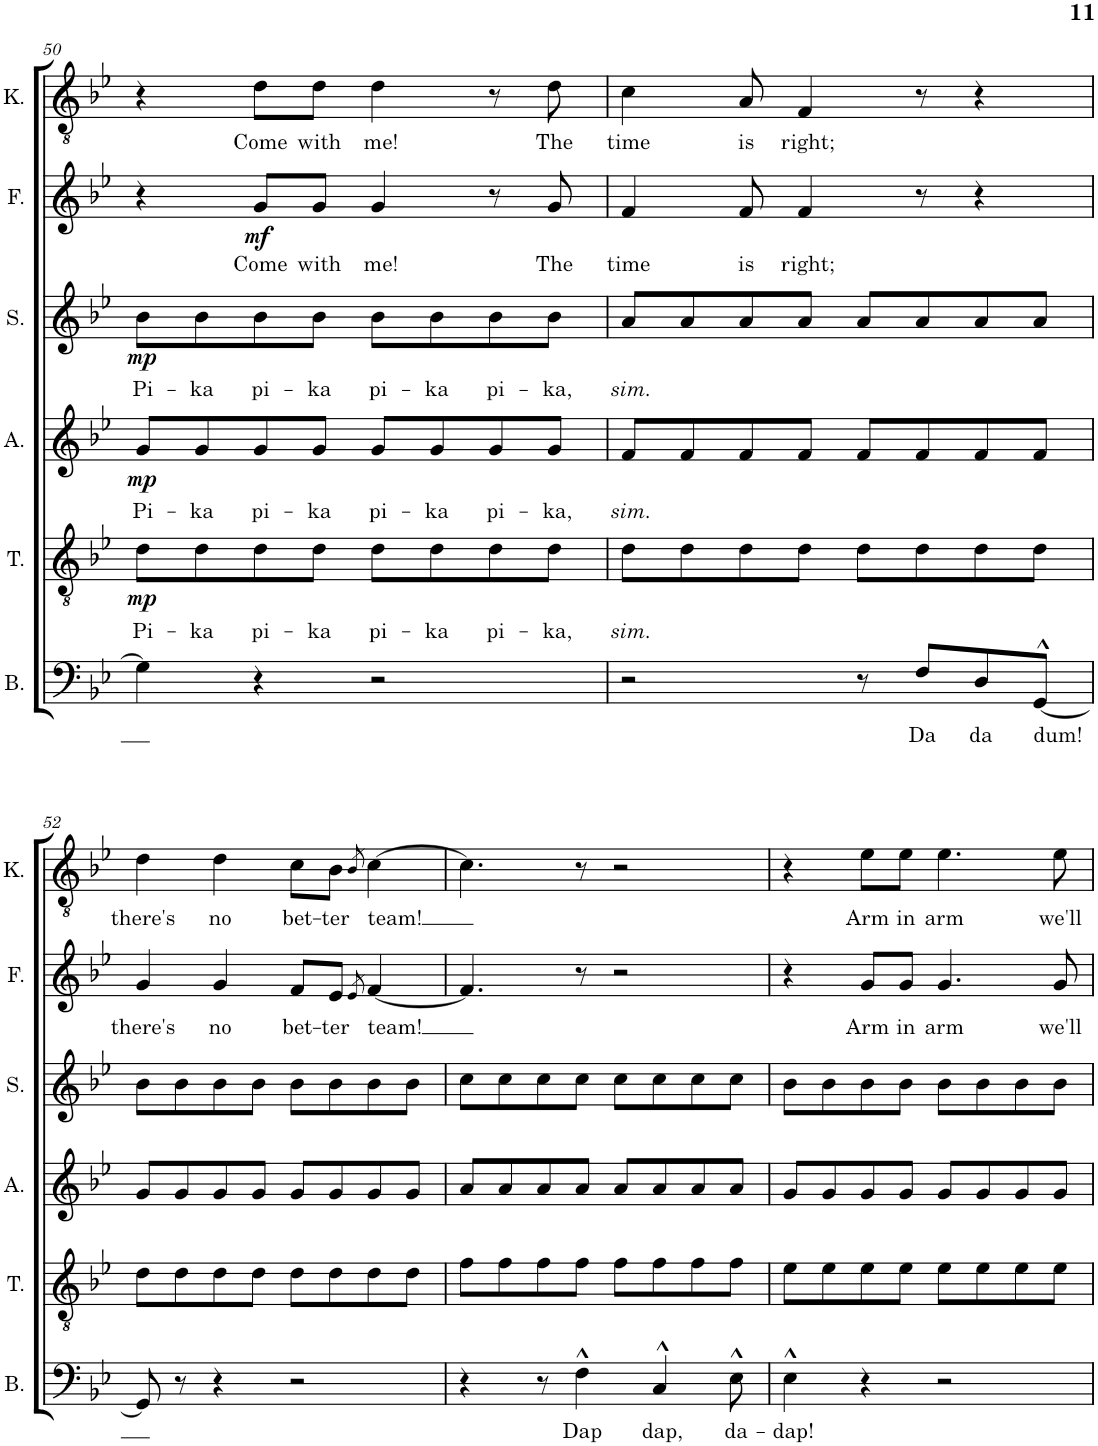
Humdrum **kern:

**kern	**text	**kern	**text	**dynam	**kern	**text	**dynam	**kern	**text	**dynam	**kern	**text	**dynam	**kern	**text
*part6	*part6	*part5	*part5	*part5	*part4	*part4	*part4	*part3	*part3	*part3	*part2	*part2	*part2	*part1	*part1
*staff6	*staff6	*staff5	*staff5	*staff5	*staff4	*staff4	*staff4	*staff3	*staff3	*staff3	*staff2	*staff2	*staff2	*staff1	*staff1
*I"Bass	*	*I"Tenor	*	*	*I"Alto	*	*	*I"Soprano	*	*	*I"Friend	*	*	*I"Ketchum	*
*I'B.	*	*I'T.	*	*	*I'A.	*	*	*I'S.	*	*	*I'F.	*	*	*I'K.	*
!!LO:PB:g=z
*clefF4	*	*clefGv2	*	*	*clefG2	*	*	*clefG2	*	*	*clefG2	*	*	*clefGv2	*
*k[b-e-]	*	*k[b-e-]	*	*	*k[b-e-]	*	*	*k[b-e-]	*	*	*k[b-e-]	*	*	*k[b-e-]	*
*M4/4	*	*M4/4	*	*	*M4/4	*	*	*M4/4	*	*	*M4/4	*	*	*M4/4	*
=50	=50	=50	=50	=50	=50	=50	=50	=50	=50	=50	=50	=50	=50	=50	=50
!	!	!	!LO:LY:b	!LO:DY:b	!	!LO:LY:b	!LO:DY:b	!	!LO:LY:b	!LO:DY:b	!	!	!	!	!
4G\]	.	8d\L	Pi-	mp	8g/L	Pi-	mp	8b-\L	Pi-	mp	4r	.	.	4r	.
!	!	!	!LO:LY:b	!	!	!LO:LY:b	!	!	!LO:LY:b	!	!	!	!	!	!
.	.	8d\	-ka	.	8g/	-ka	.	8b-\	-ka	.	.	.	.	.	.
!	!	!	!LO:LY:b	!	!	!LO:LY:b	!	!	!LO:LY:b	!	!	!LO:LY:b	!LO:DY:b	!	!LO:LY:b
4r	.	8d\	pi-	.	8g/	pi-	.	8b-\	pi-	.	8g/L	Come	mf	8d\L	Come
!	!	!	!LO:LY:b	!	!	!LO:LY:b	!	!	!LO:LY:b	!	!	!LO:LY:b	!	!	!LO:LY:b
.	.	8d\J	-ka	.	8g/J	-ka	.	8b-\J	-ka	.	8g/J	with	.	8d\J	with
!	!	!	!LO:LY:b	!	!	!LO:LY:b	!	!	!LO:LY:b	!	!	!LO:LY:b	!	!	!LO:LY:b
2r	.	8d\L	pi-	.	8g/L	pi-	.	8b-\L	pi-	.	4g/	me!	.	4d\	me!
!	!	!	!LO:LY:b	!	!	!LO:LY:b	!	!	!LO:LY:b	!	!	!	!	!	!
.	.	8d\	-ka	.	8g/	-ka	.	8b-\	-ka	.	.	.	.	.	.
!	!	!	!LO:LY:b	!	!	!LO:LY:b	!	!	!LO:LY:b	!	!	!	!	!	!
.	.	8d\	pi-	.	8g/	pi-	.	8b-\	pi-	.	8r	.	.	8r	.
!	!	!	!LO:LY:b	!	!	!LO:LY:b	!	!	!LO:LY:b	!	!	!LO:LY:b	!	!	!LO:LY:b
.	.	8d\J	-ka,	.	8g/J	-ka,	.	8b-\J	-ka,	.	8g/	The	.	8d\	The
=51	=51	=51	=51	=51	=51	=51	=51	=51	=51	=51	=51	=51	=51	=51	=51
!	!	!	!LO:LY:b	!	!	!LO:LY:b	!	!	!LO:LY:b	!	!	!LO:LY:b	!	!	!LO:LY:b
2r	.	8d\L	sim.	.	8f/L	sim.	.	8a/L	sim.	.	4f/	time	.	4c\	time
.	.	8d\	.	.	8f/	.	.	8a/	.	.	.	.	.	.	.
!	!	!	!	!	!	!	!	!	!	!	!	!LO:LY:b	!	!	!LO:LY:b
.	.	8d\	.	.	8f/	.	.	8a/	.	.	8f/	is	.	8A/	is
!	!	!	!	!	!	!	!	!	!	!	!	!LO:LY:b	!	!	!LO:LY:b
.	.	8d\J	.	.	8f/J	.	.	8a/J	.	.	4f/	right;	.	4F/	right;
8r	.	8d\L	.	.	8f/L	.	.	8a/L	.	.	.	.	.	.	.
!	!LO:LY:b	!	!	!	!	!	!	!	!	!	!	!	!	!	!
8F/L	Da	8d\	.	.	8f/	.	.	8a/	.	.	8r	.	.	8r	.
!	!LO:LY:b	!	!	!	!	!	!	!	!	!	!	!	!	!	!
8D/	da	8d\	.	.	8f/	.	.	8a/	.	.	4r	.	.	4r	.
!	!LO:LY:b	!	!	!	!	!	!	!	!	!	!	!	!	!	!
[8GG^^/J	dum!	8d\J	.	.	8f/J	.	.	8a/J	.	.	.	.	.	.	.
!!LO:LB:g=z
=52	=52	=52	=52	=52	=52	=52	=52	=52	=52	=52	=52	=52	=52	=52	=52
!	!	!	!	!	!	!	!	!	!	!	!	!LO:LY:b	!	!	!LO:LY:b
8GG/]	.	8d\L	.	.	8g/L	.	.	8b-\L	.	.	4g/	there's	.	4d\	there's
8r	.	8d\	.	.	8g/	.	.	8b-\	.	.	.	.	.	.	.
!	!	!	!	!	!	!	!	!	!	!	!	!LO:LY:b	!	!	!LO:LY:b
4r	.	8d\	.	.	8g/	.	.	8b-\	.	.	4g/	no	.	4d\	no
.	.	8d\J	.	.	8g/J	.	.	8b-\J	.	.	.	.	.	.	.
!	!	!	!	!	!	!	!	!	!	!	!	!LO:LY:b	!	!	!LO:LY:b
2r	.	8d\L	.	.	8g/L	.	.	8b-\L	.	.	8f/L	bet-	.	8c\L	bet-
!	!	!	!	!	!	!	!	!	!	!	!	!LO:LY:b	!	!	!LO:LY:b
.	.	8d\	.	.	8g/	.	.	8b-\	.	.	8e-/J	-ter	.	8B-\J	-ter
.	.	.	.	.	.	.	.	.	.	.	8qe-/	.	.	8qB-/	.
!	!	!	!	!	!	!	!	!	!	!	!	!LO:LY:b	!	!	!LO:LY:b
.	.	8d\	.	.	8g/	.	.	8b-\	.	.	[4f/	team!	.	[4c\	team!
.	.	8d\J	.	.	8g/J	.	.	8b-\J	.	.	.	.	.	.	.
=53	=53	=53	=53	=53	=53	=53	=53	=53	=53	=53	=53	=53	=53	=53	=53
4r	.	8f\L	.	.	8a/L	.	.	8cc\L	.	.	4.f/]	.	.	4.c\]	.
.	.	8f\	.	.	8a/	.	.	8cc\	.	.	.	.	.	.	.
8r	.	8f\	.	.	8a/	.	.	8cc\	.	.	.	.	.	.	.
!	!LO:LY:b	!	!	!	!	!	!	!	!	!	!	!	!	!	!
4F^^\	Dap	8f\J	.	.	8a/J	.	.	8cc\J	.	.	8r	.	.	8r	.
.	.	8f\L	.	.	8a/L	.	.	8cc\L	.	.	2r	.	.	2r	.
!	!LO:LY:b	!	!	!	!	!	!	!	!	!	!	!	!	!	!
4C^^/	dap,	8f\	.	.	8a/	.	.	8cc\	.	.	.	.	.	.	.
.	.	8f\	.	.	8a/	.	.	8cc\	.	.	.	.	.	.	.
!	!LO:LY:b	!	!	!	!	!	!	!	!	!	!	!	!	!	!
8E-^^\	da-	8f\J	.	.	8a/J	.	.	8cc\J	.	.	.	.	.	.	.
=54	=54	=54	=54	=54	=54	=54	=54	=54	=54	=54	=54	=54	=54	=54	=54
!	!LO:LY:b	!	!	!	!	!	!	!	!	!	!	!	!	!	!
4E-^^\	-dap!	8e-\L	.	.	8g/L	.	.	8b-\L	.	.	4r	.	.	4r	.
.	.	8e-\	.	.	8g/	.	.	8b-\	.	.	.	.	.	.	.
!	!	!	!	!	!	!	!	!	!	!	!	!LO:LY:b	!	!	!LO:LY:b
4r	.	8e-\	.	.	8g/	.	.	8b-\	.	.	8g/L	Arm	.	8e-\L	Arm
!	!	!	!	!	!	!	!	!	!	!	!	!LO:LY:b	!	!	!LO:LY:b
.	.	8e-\J	.	.	8g/J	.	.	8b-\J	.	.	8g/J	in	.	8e-\J	in
!	!	!	!	!	!	!	!	!	!	!	!	!LO:LY:b	!	!	!LO:LY:b
2r	.	8e-\L	.	.	8g/L	.	.	8b-\L	.	.	4.g/	arm	.	4.e-\	arm
.	.	8e-\	.	.	8g/	.	.	8b-\	.	.	.	.	.	.	.
.	.	8e-\	.	.	8g/	.	.	8b-\	.	.	.	.	.	.	.
!	!	!	!	!	!	!	!	!	!	!	!	!LO:LY:b	!	!	!LO:LY:b
.	.	8e-\J	.	.	8g/J	.	.	8b-\J	.	.	8g/	we'll	.	8e-\	we'll
=	=	=	=	=	=	=	=	=	=	=	=	=	=	=	=
*-	*-	*-	*-	*-	*-	*-	*-	*-	*-	*-	*-	*-	*-	*-	*-
